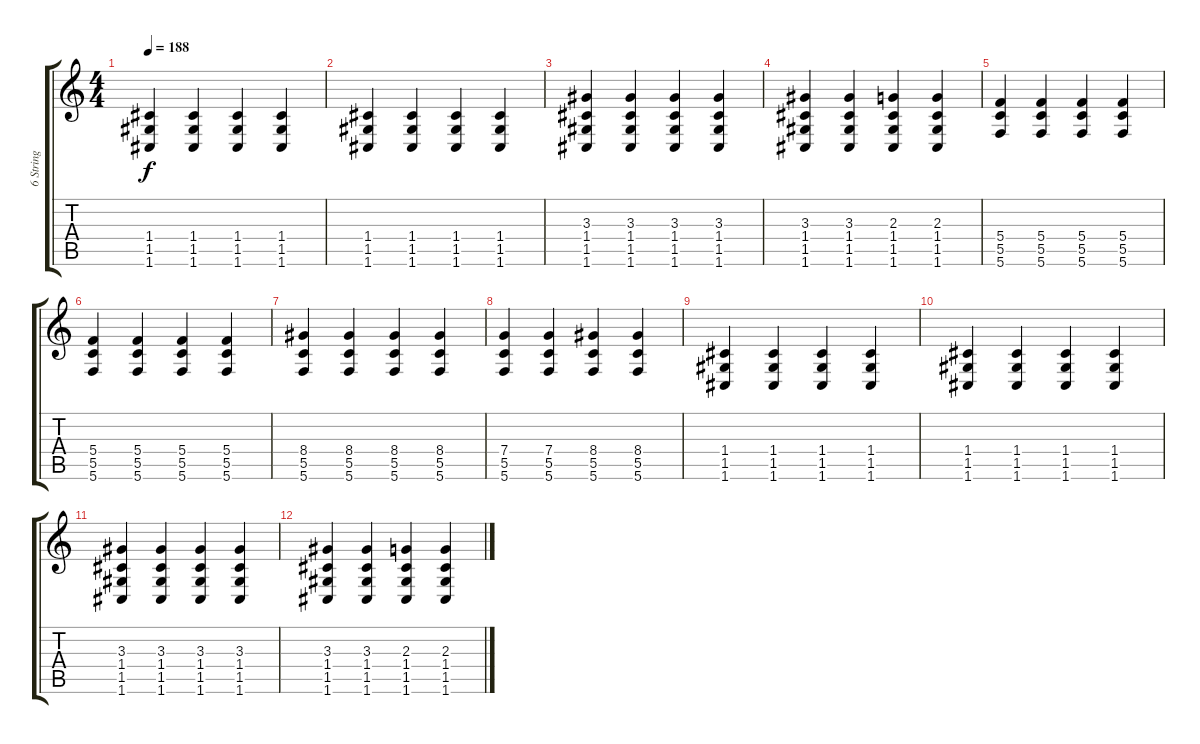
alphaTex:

\track ("6 String" "6 String") {instrument overdrivenguitar}
\staff {score tabs}
\tuning (D4 A3 F3 C3 G2 C2) {hide}
\ts (4 4)
\tempo 188
\clef g2
\ks c
(1.4 1.5 1.6).4{dy f} (1.4 1.5 1.6).4 (1.4 1.5 1.6).4 (1.4 1.5 1.6).4 |
(1.4 1.5 1.6).4 (1.4 1.5 1.6).4 (1.4 1.5 1.6).4 (1.4 1.5 1.6).4 |
(3.3 1.4 1.5 1.6).4 (3.3 1.4 1.5 1.6).4 (3.3 1.4 1.5 1.6).4 (3.3 1.4 1.5 1.6).4 |
(3.3 1.4 1.5 1.6).4 (3.3 1.4 1.5 1.6).4 (2.3 1.4 1.5 1.6).4 (2.3 1.4 1.5 1.6).4 |
(5.4 5.5 5.6).4 (5.4 5.5 5.6).4 (5.4 5.5 5.6).4 (5.4 5.5 5.6).4 |
(5.4 5.5 5.6).4 (5.4 5.5 5.6).4 (5.4 5.5 5.6).4 (5.4 5.5 5.6).4 |
(8.4 5.5 5.6).4 (8.4 5.5 5.6).4 (8.4 5.5 5.6).4 (8.4 5.5 5.6).4 |
(7.4 5.5 5.6).4 (7.4 5.5 5.6).4 (8.4 5.5 5.6).4 (8.4 5.5 5.6).4 |
(1.4 1.5 1.6).4 (1.4 1.5 1.6).4 (1.4 1.5 1.6).4 (1.4 1.5 1.6).4 |
(1.4 1.5 1.6).4 (1.4 1.5 1.6).4 (1.4 1.5 1.6).4 (1.4 1.5 1.6).4 |
(3.3 1.4 1.5 1.6).4 (3.3 1.4 1.5 1.6).4 (3.3 1.4 1.5 1.6).4 (3.3 1.4 1.5 1.6).4 |
(3.3 1.4 1.5 1.6).4 (3.3 1.4 1.5 1.6).4 (2.3 1.4 1.5 1.6).4 (2.3 1.4 1.5 1.6).4
